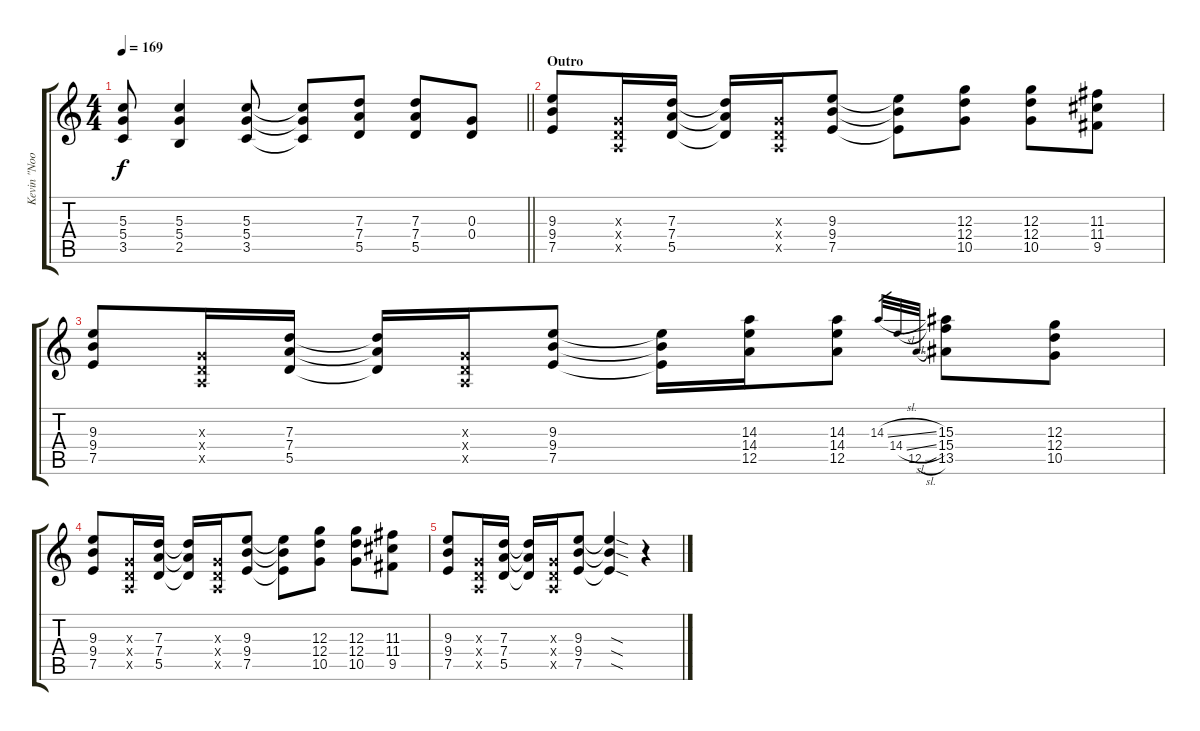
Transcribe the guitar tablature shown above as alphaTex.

\track ("Kevin \"Noodles\" Wasserman - Guitar" "Kevin \"Noo") {instrument distortionguitar}
\staff {score tabs}
\tuning (E4 B3 G3 D3 A2 E2) {hide}
\ts (4 4)
\tempo 169
\clef g2
\barLineRight lightlight
\ks c
(5.3 5.4 3.5).8{dy f} (5.3 5.4 2.5).4 (5.3 5.4 3.5).8 (5.3{t} 5.4{t} 3.5{t}).8 (7.3 7.4 5.5).8 (7.3 7.4 5.5).8 (0.3 0.4).8 |
\section ("" "Outro")
(9.3 9.4 7.5).8 (0.3{x} 0.4{x} 0.5{x}).16 (7.3 7.4 5.5).16 (7.3{t} 7.4{t} 5.5{t}).16 (0.3{x} 0.4{x} 0.5{x}).16 (9.3 9.4 7.5).8 (9.3{t} 9.4{t} 7.5{t}).8 (12.3 12.4 10.5).8 (12.3 12.4 10.5).8 (11.3 11.4 9.5).8 |
(9.3 9.4 7.5).8 (0.3{x} 0.4{x} 0.5{x}).16 (7.3 7.4 5.5).16 (7.3{t} 7.4{t} 5.5{t}).16 (0.3{x} 0.4{x} 0.5{x}).16 (9.3 9.4 7.5).8 (9.3{t} 9.4{t} 7.5{t}).16 (14.3 14.4 12.5).16 (14.3 14.4 12.5).8 14.3{sl}.32{gr} 14.4{sl}.32{gr} 12.5{sl}.32{gr} (15.3 15.4 13.5).8 (12.3 12.4 10.5).8 |
(9.3 9.4 7.5).8 (0.3{x} 0.4{x} 0.5{x}).16 (7.3 7.4 5.5).16 (7.3{t} 7.4{t} 5.5{t}).16 (0.3{x} 0.4{x} 0.5{x}).16 (9.3 9.4 7.5).8 (9.3{t} 9.4{t} 7.5{t}).8 (12.3 12.4 10.5).8 (12.3 12.4 10.5).8 (11.3 11.4 9.5).8 |
(9.3 9.4 7.5).8 (0.3{x} 0.4{x} 0.5{x}).16 (7.3 7.4 5.5).16 (7.3{t} 7.4{t} 5.5{t}).16 (0.3{x} 0.4{x} 0.5{x}).16 (9.3 9.4 7.5).8 (9.3{sod t} 9.4{sod t} 7.5{sod t}).4 r.4
